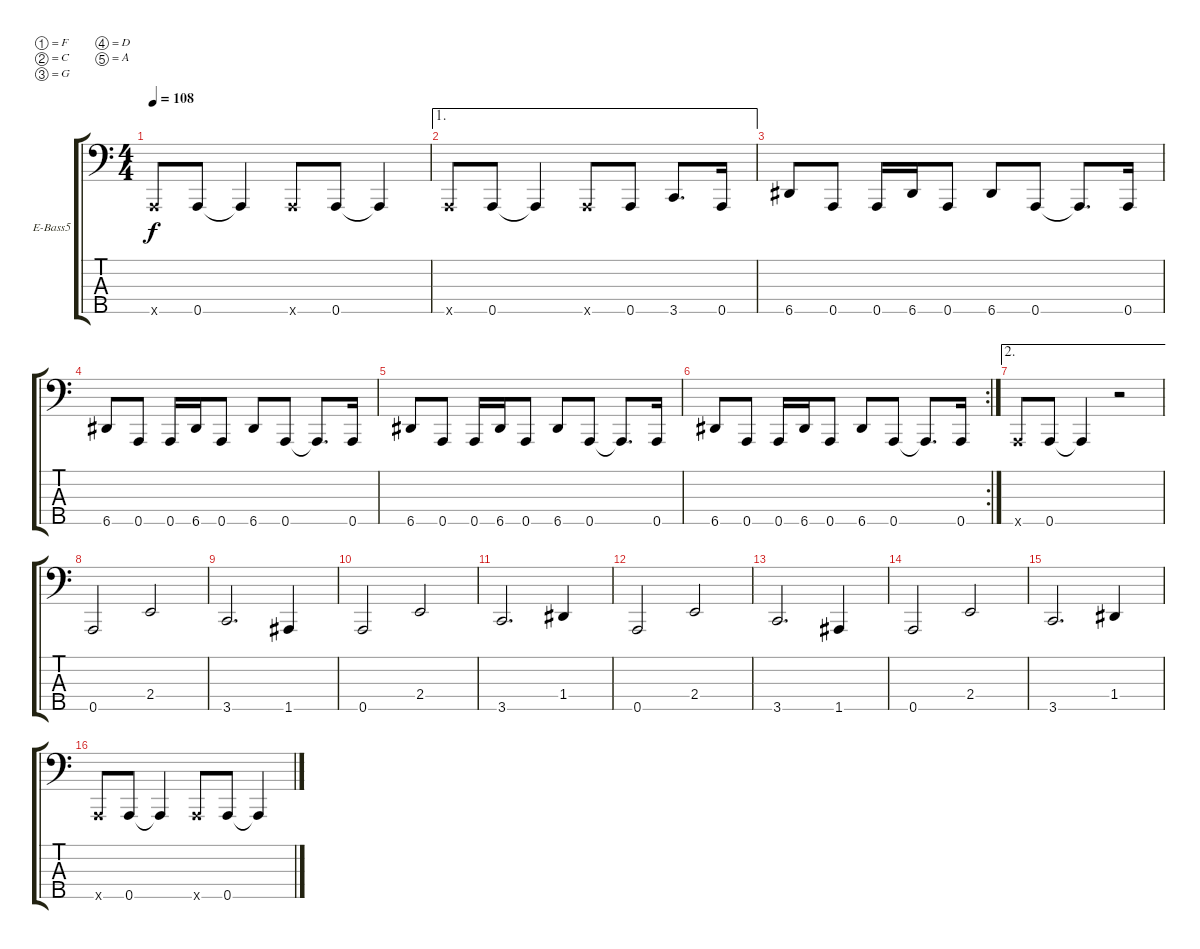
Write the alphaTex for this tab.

\bracketExtendMode groupsimilarinstruments
\firstSystemTrackNameOrientation horizontal
\otherSystemsTrackNameOrientation horizontal
\track ("Extra low sound" "E-Bass5") {instrument electricbassfinger}
\staff {score tabs}
\tuning (F2 C2 G1 D1 A0)
\ts (4 4)
\tempo 108
\clef f4
\ks c
0.5{x}.8{dy f} 0.5.8 0.5{t}.4 0.5{x}.8 0.5.8 0.5{t}.4 |
\ae 1
0.5{x}.8 0.5.8 0.5{t}.4 0.5{x}.8 0.5.8 3.5.8{d} 0.5.16 |
6.5.8 0.5.8 0.5.16 6.5.16 0.5.8 6.5.8 0.5.8 0.5{t}.8{d} 0.5.16 |
6.5.8 0.5.8 0.5.16 6.5.16 0.5.8 6.5.8 0.5.8 0.5{t}.8{d} 0.5.16 |
6.5.8 0.5.8 0.5.16 6.5.16 0.5.8 6.5.8 0.5.8 0.5{t}.8{d} 0.5.16 |
\rc 2
6.5.8 0.5.8 0.5.16 6.5.16 0.5.8 6.5.8 0.5.8 0.5{t}.8{d} 0.5.16 |
\ae 2
0.5{x}.8 0.5.8 0.5{t}.4 r.2 |
0.5.2 2.4.2 |
3.5.2{d} 1.5.4 |
0.5.2 2.4.2 |
3.5.2{d} 1.4.4 |
0.5.2 2.4.2 |
3.5.2{d} 1.5.4 |
0.5.2 2.4.2 |
3.5.2{d} 1.4.4 |
0.5{x}.8 0.5.8 0.5{t}.4 0.5{x}.8 0.5.8 0.5{t}.4
